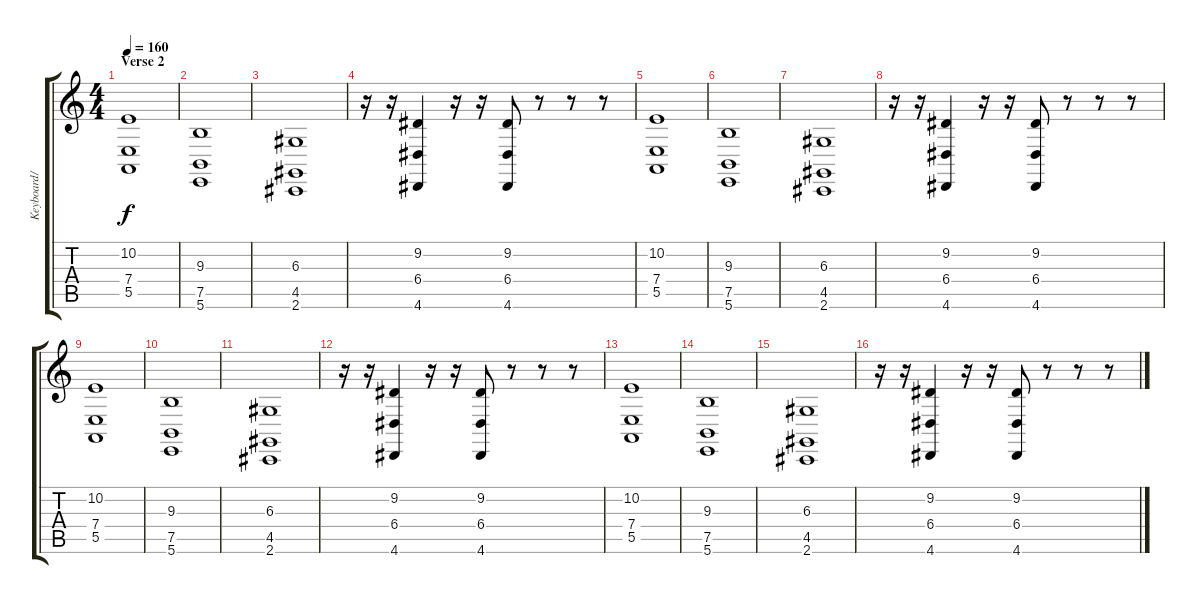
\track ("Keyboard/ Effects" "Keyboard/ ") {instrument rockorgan}
\staff {score tabs}
\tuning (B3 Gb3 D3 A2 E2 B1) {hide}
\ts (4 4)
\section ("" "Verse 2")
\tempo 160
\clef g2
\ks c
(10.2 7.4 5.5).1{dy f volume 11 instrument stringensemble1} |
(9.3 7.5 5.6).1 |
(6.3 4.5 2.6).1 |
r.16 r.16 (9.2 6.4 4.6).4 r.16 r.16 (9.2 6.4 4.6).8 r.8 r.8 r.8 |
(10.2 7.4 5.5).1 |
(9.3 7.5 5.6).1 |
(6.3 4.5 2.6).1 |
r.16 r.16 (9.2 6.4 4.6).4 r.16 r.16 (9.2 6.4 4.6).8 r.8 r.8 r.8 |
(10.2 7.4 5.5).1 |
(9.3 7.5 5.6).1 |
(6.3 4.5 2.6).1 |
r.16 r.16 (9.2 6.4 4.6).4 r.16 r.16 (9.2 6.4 4.6).8 r.8 r.8 r.8 |
(10.2 7.4 5.5).1 |
(9.3 7.5 5.6).1 |
(6.3 4.5 2.6).1 |
r.16 r.16 (9.2 6.4 4.6).4 r.16 r.16 (9.2 6.4 4.6).8 r.8 r.8 r.8
